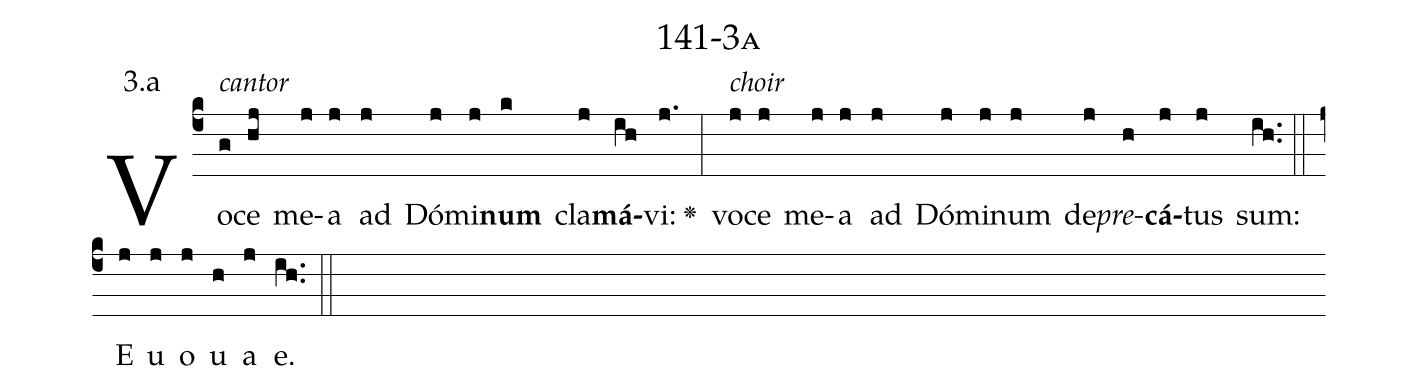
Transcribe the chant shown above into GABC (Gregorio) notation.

name: 141-3a;
annotation: 3.a;
%%
(c4)<alt>cantor</alt>Vo(g)ce(hj) me(j)a(j) ad(j) Dó(j)mi(j)<b>num</b>(k) cla(j)<b>má</b>(ih)vi:(j.) <v>\greheightstar</v>(:)<alt>choir</alt> vo(j)ce(j) me(j)a(j) ad(j) Dó(j)mi(j)num(j) de(j)<i>pre</i>(h)<b>cá</b>(j)tus(j) sum:(ih..) (::) E(j) u(j) o(j) u(h) a(j) e.(ih..) (::)
